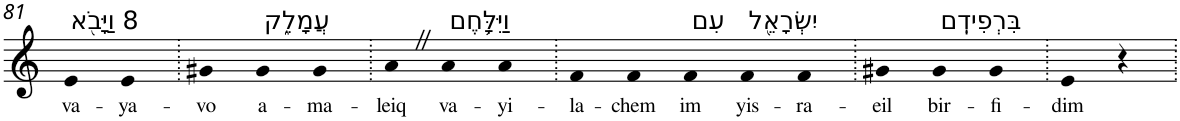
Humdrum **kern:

**kern	**text
*part1	*part1
*staff1	*staff1
*I"Piano	*
*I'Pno	*
!!LO:PB:g=z
*clefG2	*
*k[]	*
=81	=81
!LO:TX:a:t=8 וַיָּבֹ֖א	!
!	!LO:LY:b
4e	va-
!	!LO:LY:b
4e	-ya-
=82.	=82.
!	!LO:LY:b
4g#X	-vo
!LO:TX:a:t=עֲמָלֵ֑ק	!
!	!LO:LY:b
4g#	a-
!	!LO:LY:b
4g#	-ma-
=83.	=83.
!	!LO:LY:b
4aZ	-leiq
!LO:TX:a:t=וַיִּלָּ֥חֶם	!
!	!LO:LY:b
4a	va-
!	!LO:LY:b
4a	-yi-
=84.	=84.
!	!LO:LY:b
4f	-la-
!	!LO:LY:b
4f	-chem
!LO:TX:a:t=עִם	!
!	!LO:LY:b
4f	im
!LO:TX:a:t=יִשְׂרָאֵ֖ל	!
!	!LO:LY:b
4f	yis-
!	!LO:LY:b
4f	-ra-
=85.	=85.
!	!LO:LY:b
4g#X	-eil
!LO:TX:a:t=בִּרְפִידִֽם	!
!	!LO:LY:b
4g#	bir-
!	!LO:LY:b
4g#	-fi-
=86.	=86.
!	!LO:LY:b
4e	-dim
4r	.
=.	=.
*-	*-
